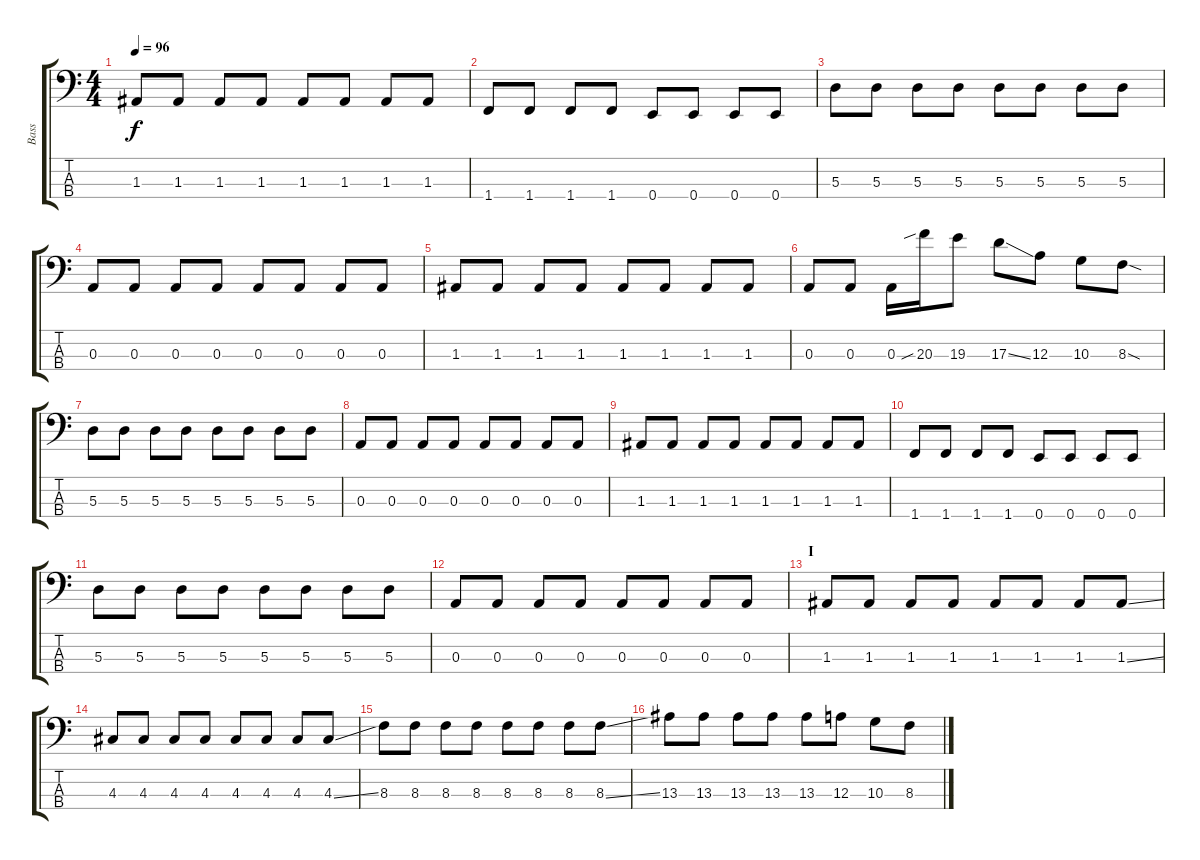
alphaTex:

\track ("Bass" "Bass") {instrument electricbassfinger}
\staff {score tabs}
\tuning (G2 D2 A1 E1) {hide}
\ts (4 4)
\tempo 96
\clef f4
\ks c
1.3.8{dy f} 1.3.8 1.3.8 1.3.8 1.3.8 1.3.8 1.3.8 1.3.8 |
1.4.8 1.4.8 1.4.8 1.4.8 0.4.8 0.4.8 0.4.8 0.4.8 |
5.3.8 5.3.8 5.3.8 5.3.8 5.3.8 5.3.8 5.3.8 5.3.8 |
0.3.8 0.3.8 0.3.8 0.3.8 0.3.8 0.3.8 0.3.8 0.3.8 |
1.3.8 1.3.8 1.3.8 1.3.8 1.3.8 1.3.8 1.3.8 1.3.8 |
0.3.8 0.3.8 0.3.16 20.3{sib}.16 19.3.8 17.3{ss}.8 12.3.8 10.3.8 8.3{sod}.8 |
5.3.8 5.3.8 5.3.8 5.3.8 5.3.8 5.3.8 5.3.8 5.3.8 |
0.3.8 0.3.8 0.3.8 0.3.8 0.3.8 0.3.8 0.3.8 0.3.8 |
1.3.8 1.3.8 1.3.8 1.3.8 1.3.8 1.3.8 1.3.8 1.3.8 |
1.4.8 1.4.8 1.4.8 1.4.8 0.4.8 0.4.8 0.4.8 0.4.8 |
5.3.8 5.3.8 5.3.8 5.3.8 5.3.8 5.3.8 5.3.8 5.3.8 |
0.3.8 0.3.8 0.3.8 0.3.8 0.3.8 0.3.8 0.3.8 0.3.8 |
\section ("" "I")
1.3.8 1.3.8 1.3.8 1.3.8 1.3.8 1.3.8 1.3.8 1.3{ss}.8 |
4.3.8 4.3.8 4.3.8 4.3.8 4.3.8 4.3.8 4.3.8 4.3{ss}.8 |
8.3.8 8.3.8 8.3.8 8.3.8 8.3.8 8.3.8 8.3.8 8.3{ss}.8 |
13.3.8 13.3.8 13.3.8 13.3.8 13.3.8 12.3.8 10.3.8 8.3.8
